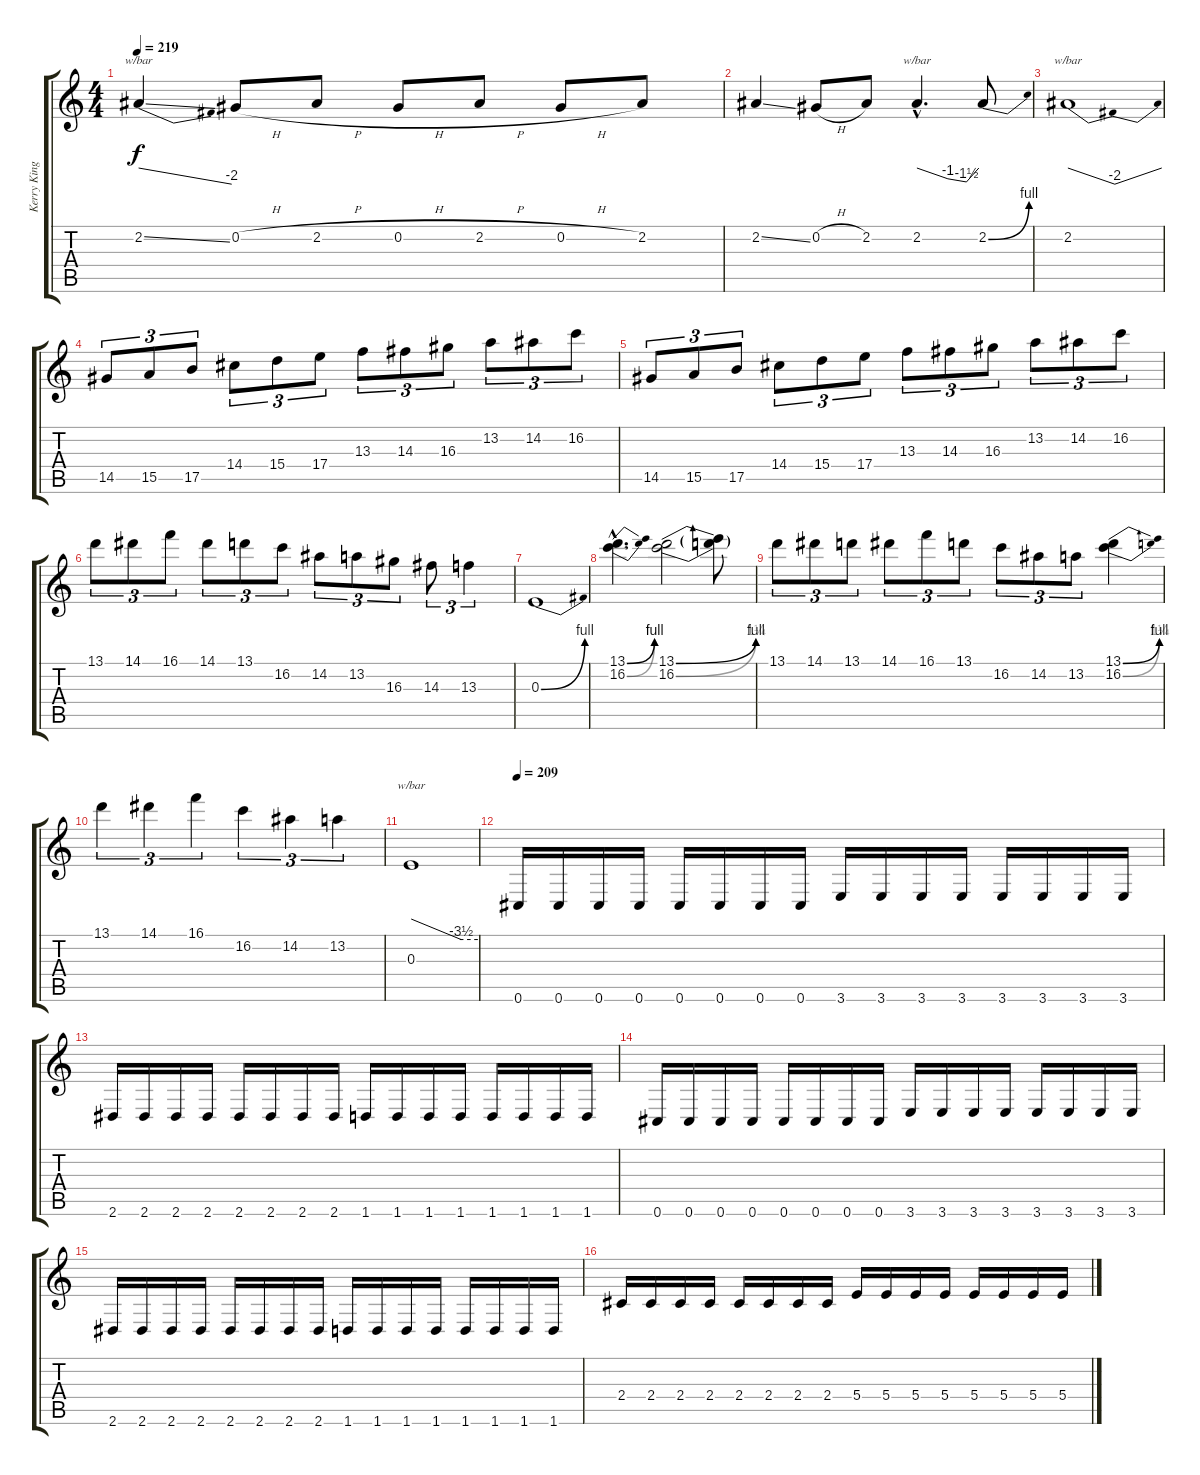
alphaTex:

\track ("Kerry King" "Kerry King") {instrument distortionguitar}
\staff {score tabs}
\tuning (Db4 Ab3 E3 B2 Gb2 Db2) {hide}
\ts (4 4)
\tempo 219
\clef g2
\ks c
2.2{ss}.4{tbe (dive default 0 0 60 -8) dy f} 0.2{h}.8 2.2{h}.8 0.2{h}.8 2.2{h}.8 0.2{h}.8 2.2.8 |
2.2{ss}.4 0.2{h}.8 2.2.8 2.2{hac}.4{d tbe (custom default 0 0 30 -4 48 -6 60 0)} 2.2{be (bend 0 0 60 4)}.8 |
2.2.1{tbe (dip default 0 0 30 -8 60 0)} |
14.5.8{tu (3 2)} 15.5.8{tu (3 2)} 17.5.8{tu (3 2)} 14.4.8{tu (3 2)} 15.4.8{tu (3 2)} 17.4.8{tu (3 2)} 13.3.8{tu (3 2)} 14.3.8{tu (3 2)} 16.3.8{tu (3 2)} 13.2.8{tu (3 2)} 14.2.8{tu (3 2)} 16.2.8{tu (3 2)} |
14.5.8{tu (3 2)} 15.5.8{tu (3 2)} 17.5.8{tu (3 2)} 14.4.8{tu (3 2)} 15.4.8{tu (3 2)} 17.4.8{tu (3 2)} 13.3.8{tu (3 2)} 14.3.8{tu (3 2)} 16.3.8{tu (3 2)} 13.2.8{tu (3 2)} 14.2.8{tu (3 2)} 16.2.8{tu (3 2)} |
13.1.8{tu (3 2)} 14.1.8{tu (3 2)} 16.1.8{tu (3 2)} 14.1.8{tu (3 2)} 13.1.8{tu (3 2)} 16.2.8{tu (3 2)} 14.2.8{tu (3 2)} 13.2.8{tu (3 2)} 16.3.8{tu (3 2)} 14.3.8{tu (3 2)} 13.3.4{tu (3 2)} |
0.3{be (bend 0 0 60 4)}.1 |
(13.1{be (bend 0 0 60 4) hac} 16.2{be (bend 0 0 60 4) hac}).4{d} (13.1{be (bend 0 0 60 4)} 16.2{be (bend 0 0 60 5)}).2 (13.1{t} 16.2{t}).8 |
13.1.8{tu (3 2)} 14.1.8{tu (3 2)} 13.1.8{tu (3 2)} 14.1.8{tu (3 2)} 16.1.8{tu (3 2)} 13.1.8{tu (3 2)} 16.2.8{tu (3 2)} 14.2.8{tu (3 2)} 13.2.8{tu (3 2)} (13.1{be (bend 0 0 60 4)} 16.2{be (bend 0 0 60 5)}).4 |
13.1.4{tu (3 2)} 14.1.4{tu (3 2)} 16.1.4{tu (3 2)} 16.2.4{tu (3 2)} 14.2.4{tu (3 2)} 13.2.4{tu (3 2)} |
0.3.1{tbe (custom default 0 0 45 -14 60 -14)} |
\tempo 209
0.6.16 0.6.16 0.6.16 0.6.16 0.6.16 0.6.16 0.6.16 0.6.16 3.6.16 3.6.16 3.6.16 3.6.16 3.6.16 3.6.16 3.6.16 3.6.16 |
2.6.16 2.6.16 2.6.16 2.6.16 2.6.16 2.6.16 2.6.16 2.6.16 1.6.16 1.6.16 1.6.16 1.6.16 1.6.16 1.6.16 1.6.16 1.6.16 |
0.6.16 0.6.16 0.6.16 0.6.16 0.6.16 0.6.16 0.6.16 0.6.16 3.6.16 3.6.16 3.6.16 3.6.16 3.6.16 3.6.16 3.6.16 3.6.16 |
2.6.16 2.6.16 2.6.16 2.6.16 2.6.16 2.6.16 2.6.16 2.6.16 1.6.16 1.6.16 1.6.16 1.6.16 1.6.16 1.6.16 1.6.16 1.6.16 |
2.4.16 2.4.16 2.4.16 2.4.16 2.4.16 2.4.16 2.4.16 2.4.16 5.4.16 5.4.16 5.4.16 5.4.16 5.4.16 5.4.16 5.4.16 5.4.16
